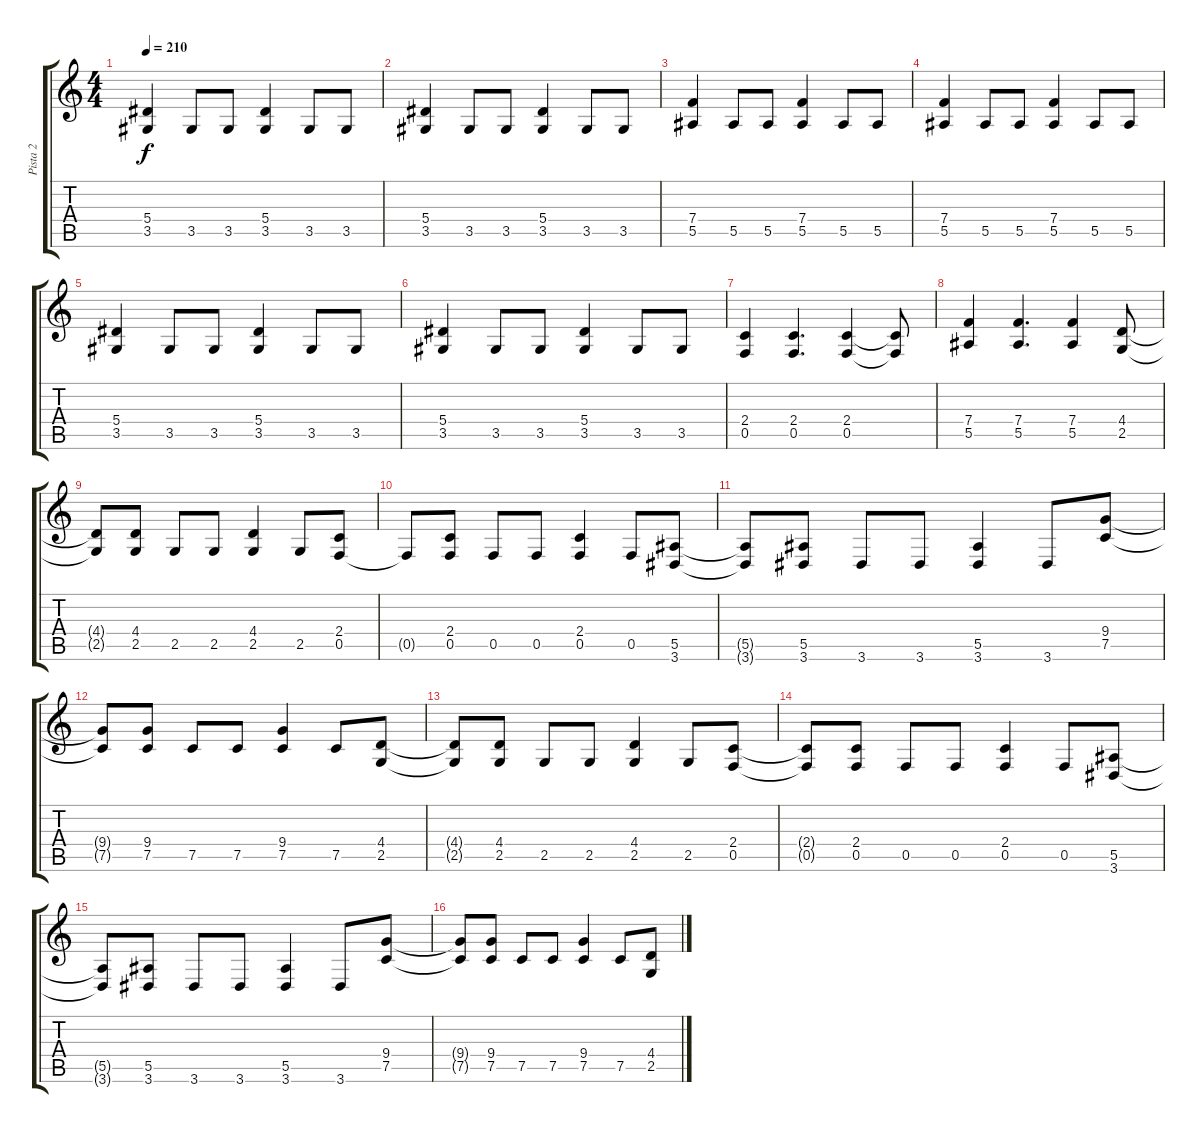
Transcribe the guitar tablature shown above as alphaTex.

\track ("Pista 2" "Pista 2") {instrument distortionguitar}
\staff {score tabs}
\tuning (C4 G3 Eb3 Bb2 F2 C2) {hide}
\ts (4 4)
\tempo 210
\clef g2
\ks c
(5.4 3.5).4{dy f} 3.5.8 3.5.8 (5.4 3.5).4 3.5.8 3.5.8 |
(5.4 3.5).4 3.5.8 3.5.8 (5.4 3.5).4 3.5.8 3.5.8 |
(7.4 5.5).4 5.5.8 5.5.8 (7.4 5.5).4 5.5.8 5.5.8 |
(7.4 5.5).4 5.5.8 5.5.8 (7.4 5.5).4 5.5.8 5.5.8 |
(5.4 3.5).4 3.5.8 3.5.8 (5.4 3.5).4 3.5.8 3.5.8 |
(5.4 3.5).4 3.5.8 3.5.8 (5.4 3.5).4 3.5.8 3.5.8 |
(2.4 0.5).4 (2.4 0.5).4{d} (2.4 0.5).4 (2.4{t} 0.5{t}).8 |
(7.4 5.5).4 (7.4 5.5).4{d} (7.4 5.5).4 (4.4 2.5).8 |
(4.4{t} 2.5{t}).8 (4.4 2.5).8 2.5.8 2.5.8 (4.4 2.5).4 2.5.8 (2.4 0.5).8 |
0.5{t}.8 (2.4 0.5).8 0.5.8 0.5.8 (2.4 0.5).4 0.5.8 (5.5 3.6).8 |
(5.5{t} 3.6{t}).8 (5.5 3.6).8 3.6.8 3.6.8 (5.5 3.6).4 3.6.8 (9.4 7.5).8 |
(9.4{t} 7.5{t}).8 (9.4 7.5).8 7.5.8 7.5.8 (9.4 7.5).4 7.5.8 (4.4 2.5).8 |
(4.4{t} 2.5{t}).8 (4.4 2.5).8 2.5.8 2.5.8 (4.4 2.5).4 2.5.8 (2.4 0.5).8 |
(2.4{t} 0.5{t}).8 (2.4 0.5).8 0.5.8 0.5.8 (2.4 0.5).4 0.5.8 (5.5 3.6).8 |
(5.5{t} 3.6{t}).8 (5.5 3.6).8 3.6.8 3.6.8 (5.5 3.6).4 3.6.8 (9.4 7.5).8 |
(9.4{t} 7.5{t}).8 (9.4 7.5).8 7.5.8 7.5.8 (9.4 7.5).4 7.5.8 (4.4 2.5).8
